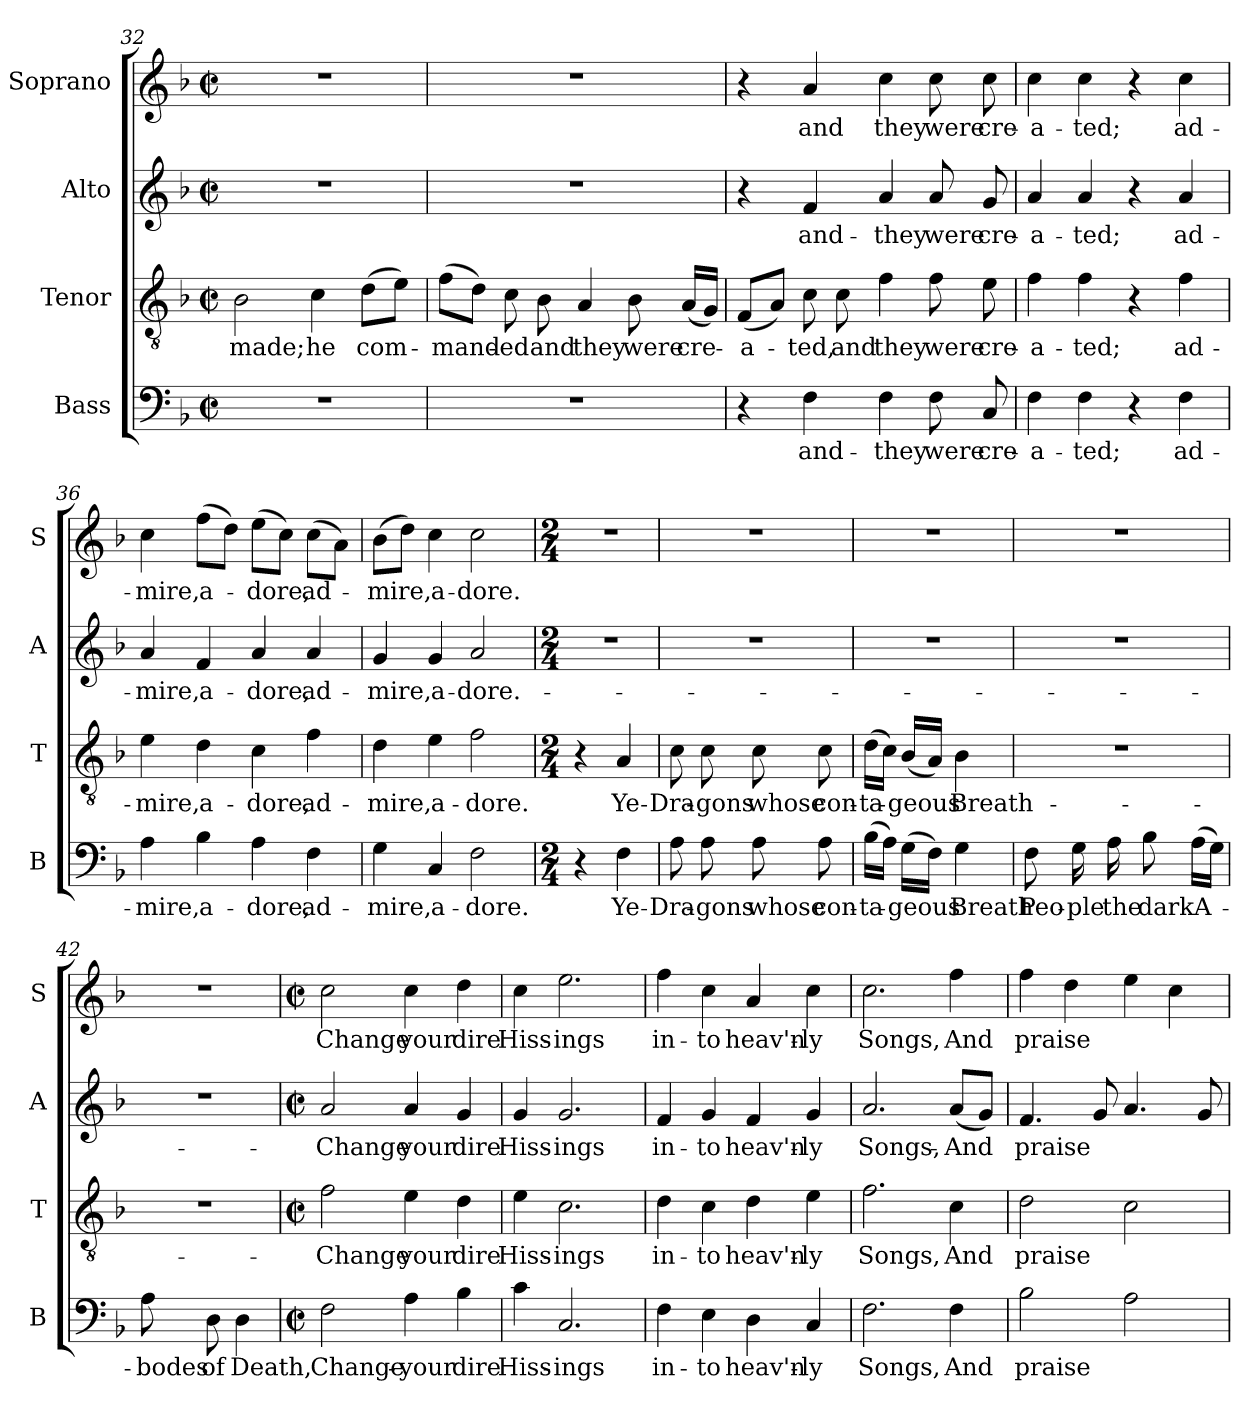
**kern	**text	**kern	**text	**kern	**text	**kern	**text
*part4	*part4	*part3	*part3	*part2	*part2	*part1	*part1
*staff4	*staff4	*staff3	*staff3	*staff2	*staff2	*staff1	*staff1
*I"Bass	*	*I"Tenor	*	*I"Alto	*	*I"Soprano	*
*I'B	*	*I'T	*	*I'A	*	*I'S	*
!!LO:LB:g=z
*clefF4	*	*clefGv2	*	*clefG2	*	*clefG2	*
*k[b-]	*	*k[b-]	*	*k[b-]	*	*k[b-]	*
*F:	*	*F:	*	*F:	*	*F:	*
*M2/2	*	*M2/2	*	*M2/2	*	*M2/2	*
*met(c|)	*	*met(c|)	*	*met(c|)	*	*met(c|)	*
=32	=32	=32	=32	=32	=32	=32	=32
1r	.	2B-\	made;	1r	.	1r	.
.	.	4c\	he	.	.	.	.
.	.	(8d\L	com-	.	.	.	.
.	.	8e\J)	.	.	.	.	.
=33	=33	=33	=33	=33	=33	=33	=33
1r	.	(8f\L	-mand-	1r	.	1r	.
.	.	8d\J)	.	.	.	.	.
.	.	8c\	-ed	.	.	.	.
.	.	8B-\	and	.	.	.	.
.	.	4A/	they	.	.	.	.
.	.	8B-\	were	.	.	.	.
.	.	(16A/LL	cre-	.	.	.	.
.	.	16G/JJ)	.	.	.	.	.
=34	=34	=34	=34	=34	=34	=34	=34
4r	.	(8F/L	-a-	4r	.	4r	.
.	.	8A/J)	.	.	.	.	.
4F\	and-	8c\	-ted,	4f/	and-	4a/	and
.	.	8c\	and	.	.	.	.
4F\	-they	4f\	they	4a/	-they	4cc\	they
8F\	were	8f\	were	8a/	were	8cc\	were
8C/	cre-	8e\	cre-	8g/	cre-	8cc\	cre-
=35	=35	=35	=35	=35	=35	=35	=35
4F\	-a-	4f\	-a-	4a/	-a-	4cc\	-a-
4F\	-ted;	4f\	-ted;	4a/	-ted;	4cc\	-ted;
4r	.	4r	.	4r	.	4r	.
4F\	ad-	4f\	ad-	4a/	ad-	4cc\	ad-
!!LO:LB:g=z
=36	=36	=36	=36	=36	=36	=36	=36
4A\	-mire,	4e\	-mire,	4a/	-mire,	4cc\	-mire,
4B-\	a-	4d\	a-	4f/	a-	(8ff\L	a-
.	.	.	.	.	.	8dd\J)	.
4A\	-dore,	4c\	-dore,	4a/	-dore,	(8ee\L	-dore,
.	.	.	.	.	.	8cc\J)	.
4F\	ad-	4f\	ad-	4a/	ad-	(8cc\L	ad-
.	.	.	.	.	.	8a\J)	.
=37	=37	=37	=37	=37	=37	=37	=37
4G\	-mire,	4d\	-mire,	4g/	-mire,	(8b-\L	-mire,
.	.	.	.	.	.	8dd\J)	.
4C/	a-	4e\	a-	4g/	a-	4cc\	a-
2F\	-dore.	2f\	-dore.	2a/	-dore.-	2cc\	-dore.
=38	=38	=38	=38	=38	=38	=38	=38
*M2/4	*	*M2/4	*	*M2/4	*	*M2/4	*
4r	.	4r	.	2r	.	2r	.
4F\	Ye-	4A/	Ye-	.	.	.	.
=39	=39	=39	=39	=39	=39	=39	=39
8A\	-Dra-	8c\	-Dra-	2r	.	2r	.
8A\	-gons	8c\	-gons	.	.	.	.
8A\	whose	8c\	whose	.	.	.	.
8A\	con-	8c\	con-	.	.	.	.
=40	=40	=40	=40	=40	=40	=40	=40
(16B-\LL	-ta-	(16d\LL	-ta-	2r	.	2r	.
16A\JJ)	.	16c\JJ)	.	.	.	.	.
(16G\LL	-geous	(16B-/LL	-geous	.	.	.	.
16F\JJ)	.	16A/JJ)	.	.	.	.	.
4G\	Breath	4B-\	Breath-	.	.	.	.
!!LO:PB:g=z
=41	=41	=41	=41	=41	=41	=41	=41
8F\	Peo-	2r	.	2r	.	2r	.
16G\	-ple	.	.	.	.	.	.
16A\	the	.	.	.	.	.	.
8B-\	dark	.	.	.	.	.	.
(16A\LL	A-	.	.	.	.	.	.
16G\JJ)	.	.	.	.	.	.	.
=42	=42	=42	=42	=42	=42	=42	=42
8A\	-bodes	2r	.	2r	.	2r	.
8D\	of	.	.	.	.	.	.
4D\	Death,	.	.	.	.	.	.
=43	=43	=43	=43	=43	=43	=43	=43
*M2/2	*	*M2/2	*	*M2/2	*	*M2/2	*
*met(c|)	*	*met(c|)	*	*met(c|)	*	*met(c|)	*
2F\	Change-	2f\	-Change	2a/	-Change	2cc\	Change
4A\	-your	4e\	your	4a/	your	4cc\	your
4B-\	dire	4d\	dire	4g/	dire	4dd\	dire
=44	=44	=44	=44	=44	=44	=44	=44
4c\	Hiss-	4e\	Hiss-	4g/	Hiss-	4cc\	Hiss-
2.C/	-ings	2.c\	-ings	2.g/	-ings	2.ee\	-ings
=45	=45	=45	=45	=45	=45	=45	=45
4F\	in-	4d\	in-	4f/	in-	4ff\	in-
4E\	-to	4c\	-to	4g/	-to	4cc\	-to
4D\	heav'n-	4d\	heav'n-	4f/	heav'n-	4a/	heav'n-
4C/	-ly	4e\	-ly	4g/	-ly	4cc\	-ly
!!LO:LB:g=z
=46	=46	=46	=46	=46	=46	=46	=46
2.F\	Songs,	2.f\	Songs,	2.a/	Songs,-	2.cc\	Songs,
4F\	And	4c\	And	(8a/L	-And	4ff\	And
.	.	.	.	8g/J)	.	.	.
=47	=47	=47	=47	=47	=47	=47	=47
2B-\	praise	2d\	praise	4.f/	praise	4ff\	praise
.	.	.	.	.	.	4dd\	.
.	.	.	.	8g/	.	.	.
2A\	.	2c\	.	4.a/	.	4ee\	.
.	.	.	.	.	.	4cc\	.
.	.	.	.	8g/	.	.	.
=	=	=	=	=	=	=	=
*-	*-	*-	*-	*-	*-	*-	*-
